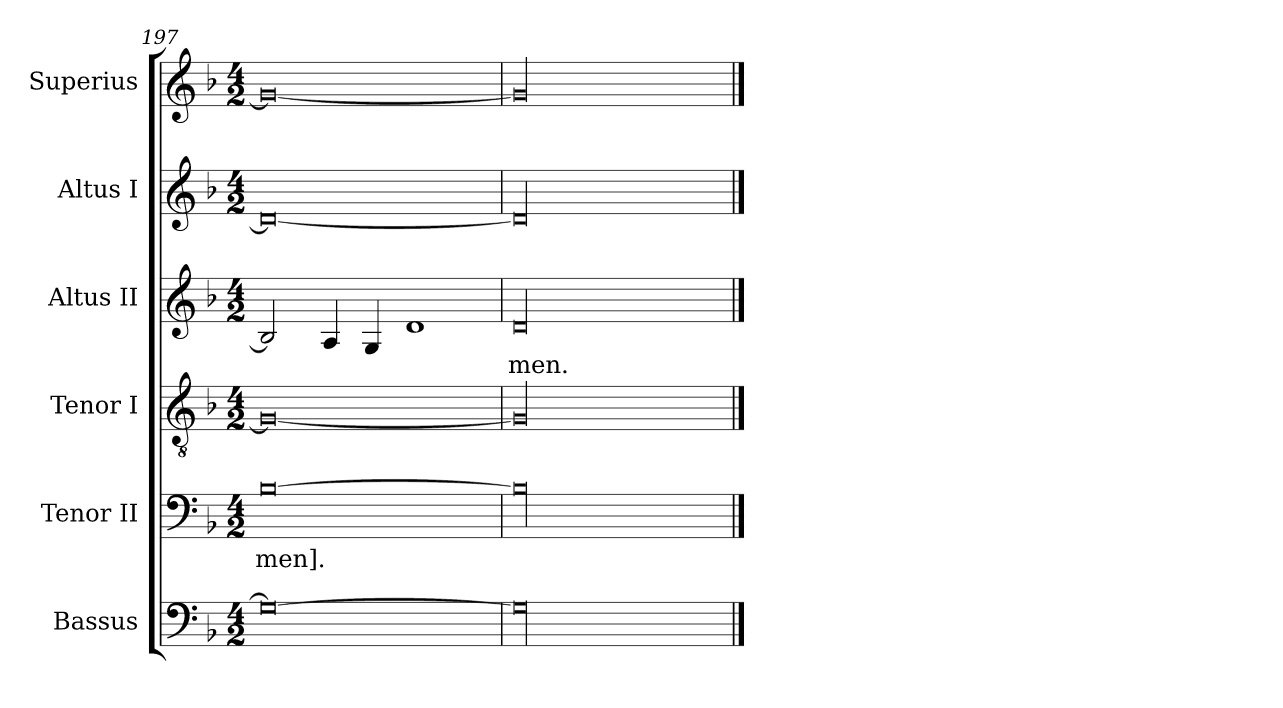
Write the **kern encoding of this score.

**kern	**kern	**text	**kern	**kern	**text	**kern	**kern
*part6	*part5	*part5	*part4	*part3	*part3	*part2	*part1
*staff6	*staff5	*staff5	*staff4	*staff3	*staff3	*staff2	*staff1
*I"Bassus	*I"Tenor II	*	*I"Tenor I	*I"Altus II	*	*I"Altus I	*I"Superius
*I'B.	*	*	*I'T.	*	*	*	*I'S.
*clefF4	*clefF4	*	*clefGv2	*clefG2	*	*clefG2	*clefG2
*	*	*	*ITrd7c12	*	*	*	*
*k[b-]	*k[b-]	*	*k[b-]	*k[b-]	*	*k[b-]	*k[b-]
*F:	*F:	*	*F:	*F:	*	*F:	*F:
*M4/2	*M4/2	*	*M4/2	*M4/2	*	*M4/2	*M4/2
=197	=197	=197	=197	=197	=197	=197	=197
!	!	!LO:LY:b:color=#000000	!	!	!	!	!
0Gi_>	[>0B-i	-men].	0GGi_<	2B-i/]	.	0di_<	0gi_<
.	.	.	.	4Ai/	.	.	.
.	.	.	.	4Gi/	.	.	.
.	.	.	.	1di	.	.	.
=198	=198	=198	=198	=198	=198	=198	=198
!	!	!	!	!	!LO:LY:b:color=#000000	!	!
00Gi]	00B-i]	.	00GGi]	00di	-men.	00di]	00gi]
==	==	==	==	==	==	==	==
*-	*-	*-	*-	*-	*-	*-	*-
